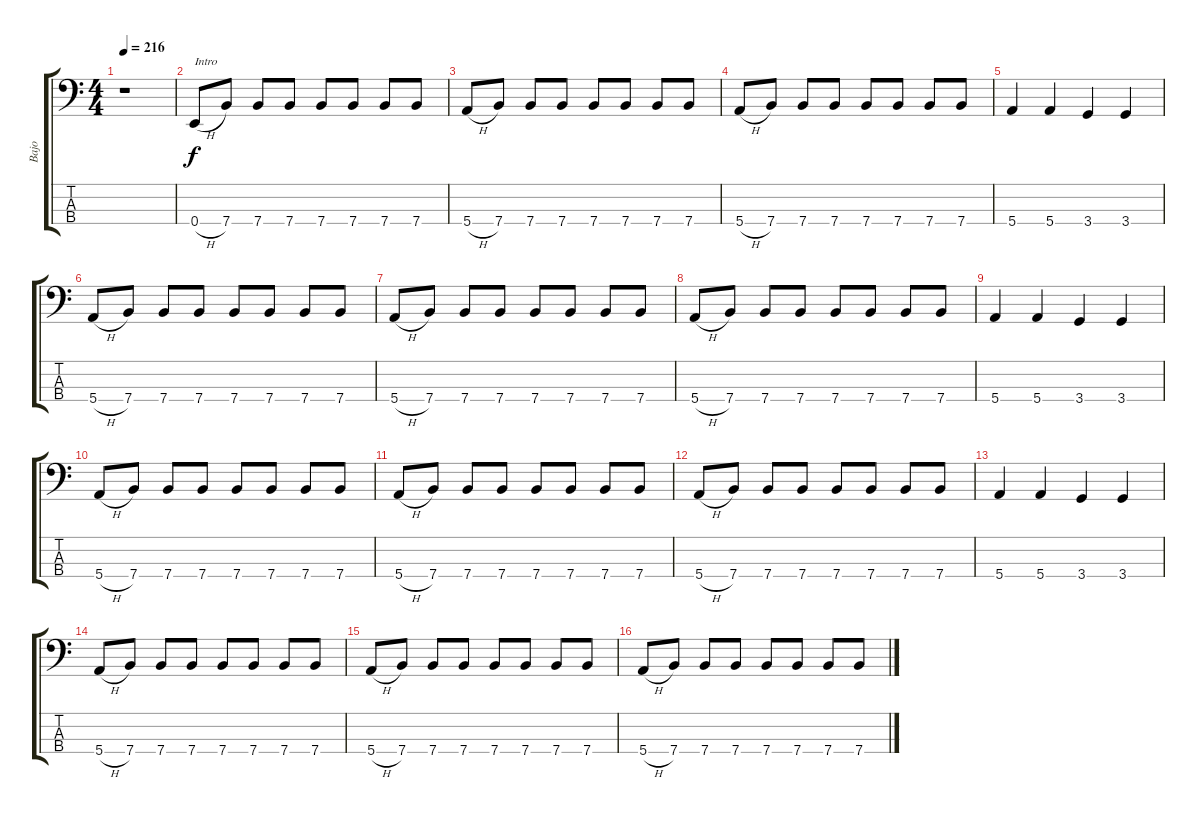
\track ("Bajo" "Bajo") {instrument electricbasspick}
\staff {score tabs}
\tuning (G2 D2 A1 E1) {hide}
\ts (4 4)
\tempo 216
\clef f4
\ks c
r.1{dy f instrument electricbasspick} |
0.4{h}.8{txt "Intro"} 7.4.8 7.4.8 7.4.8 7.4.8 7.4.8 7.4.8 7.4.8 |
5.4{h}.8 7.4.8 7.4.8 7.4.8 7.4.8 7.4.8 7.4.8 7.4.8 |
5.4{h}.8 7.4.8 7.4.8 7.4.8 7.4.8 7.4.8 7.4.8 7.4.8 |
5.4.4 5.4.4 3.4.4 3.4.4 |
5.4{h}.8 7.4.8 7.4.8 7.4.8 7.4.8 7.4.8 7.4.8 7.4.8 |
5.4{h}.8 7.4.8 7.4.8 7.4.8 7.4.8 7.4.8 7.4.8 7.4.8 |
5.4{h}.8 7.4.8 7.4.8 7.4.8 7.4.8 7.4.8 7.4.8 7.4.8 |
5.4.4 5.4.4 3.4.4 3.4.4 |
5.4{h}.8 7.4.8 7.4.8 7.4.8 7.4.8 7.4.8 7.4.8 7.4.8 |
5.4{h}.8 7.4.8 7.4.8 7.4.8 7.4.8 7.4.8 7.4.8 7.4.8 |
5.4{h}.8 7.4.8 7.4.8 7.4.8 7.4.8 7.4.8 7.4.8 7.4.8 |
5.4.4 5.4.4 3.4.4 3.4.4 |
5.4{h}.8 7.4.8 7.4.8 7.4.8 7.4.8 7.4.8 7.4.8 7.4.8 |
5.4{h}.8 7.4.8 7.4.8 7.4.8 7.4.8 7.4.8 7.4.8 7.4.8 |
5.4{h}.8 7.4.8 7.4.8 7.4.8 7.4.8 7.4.8 7.4.8 7.4.8
